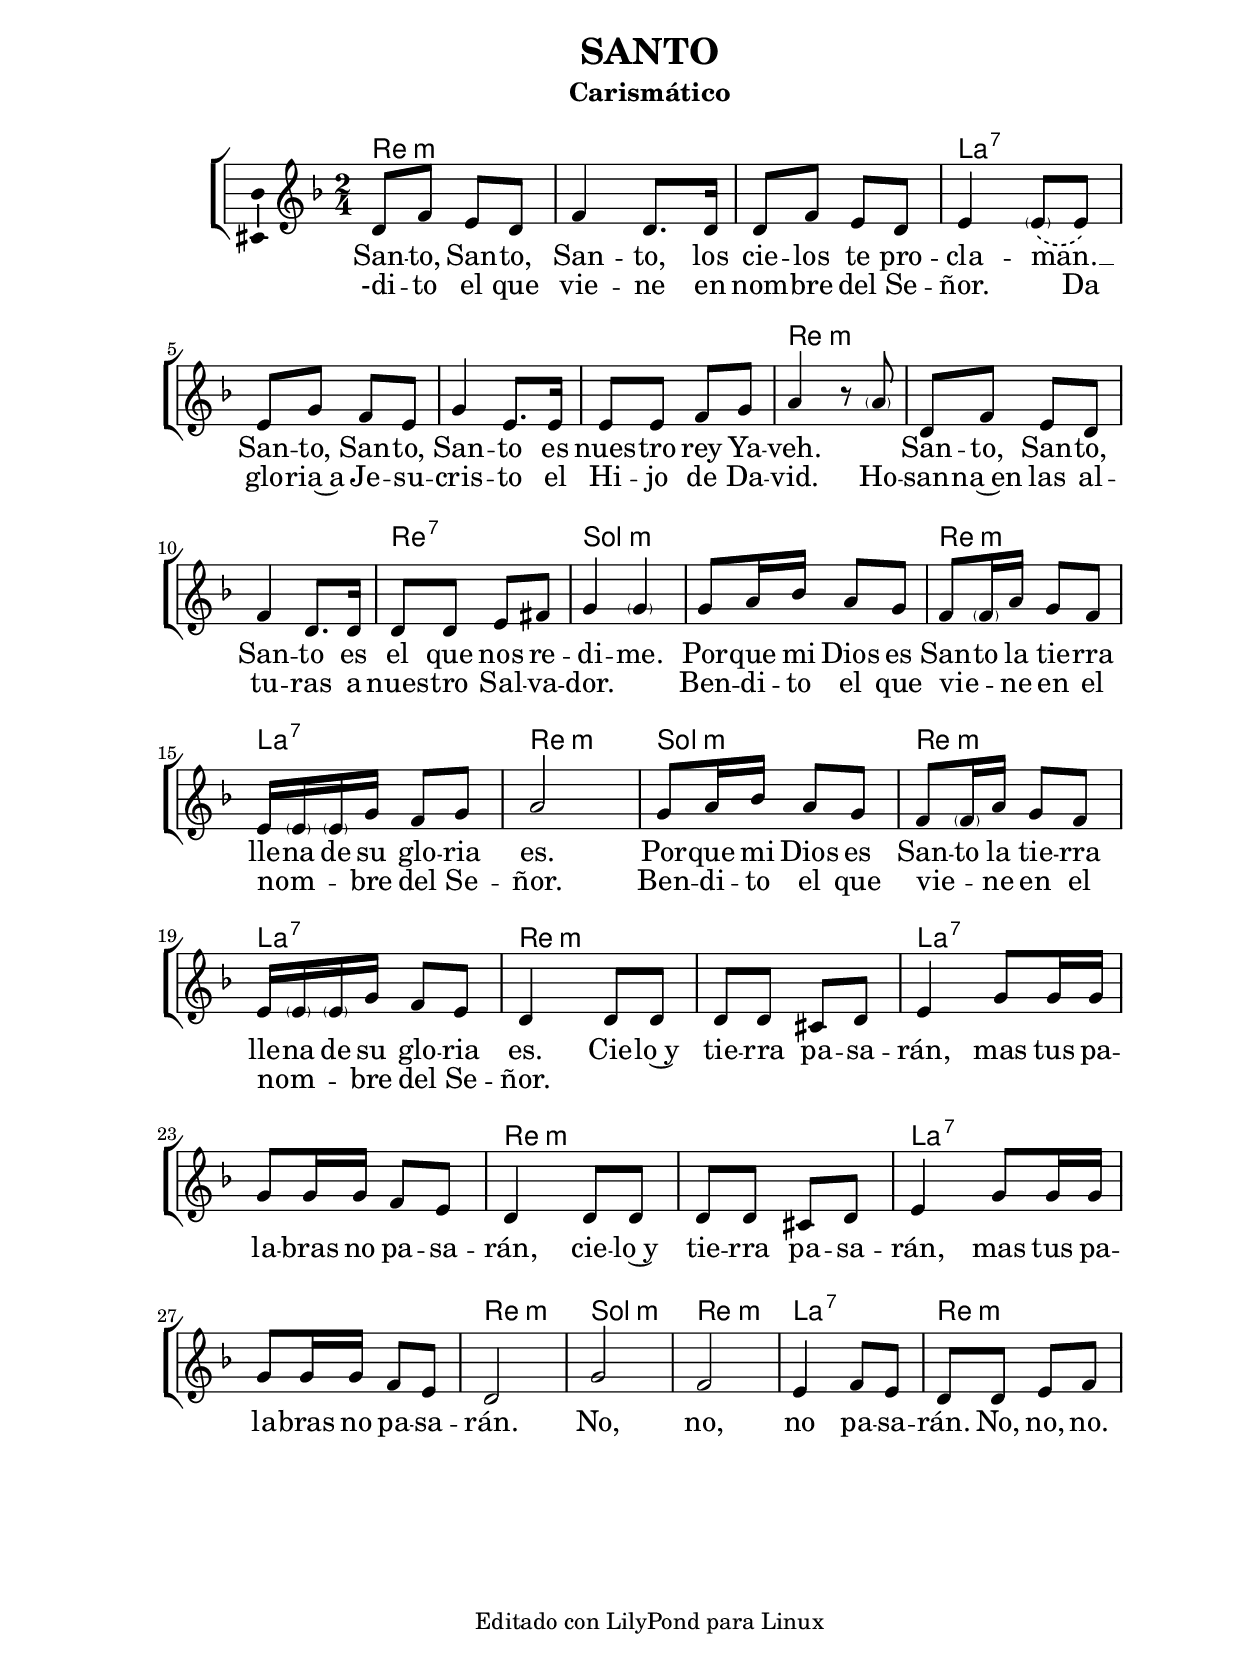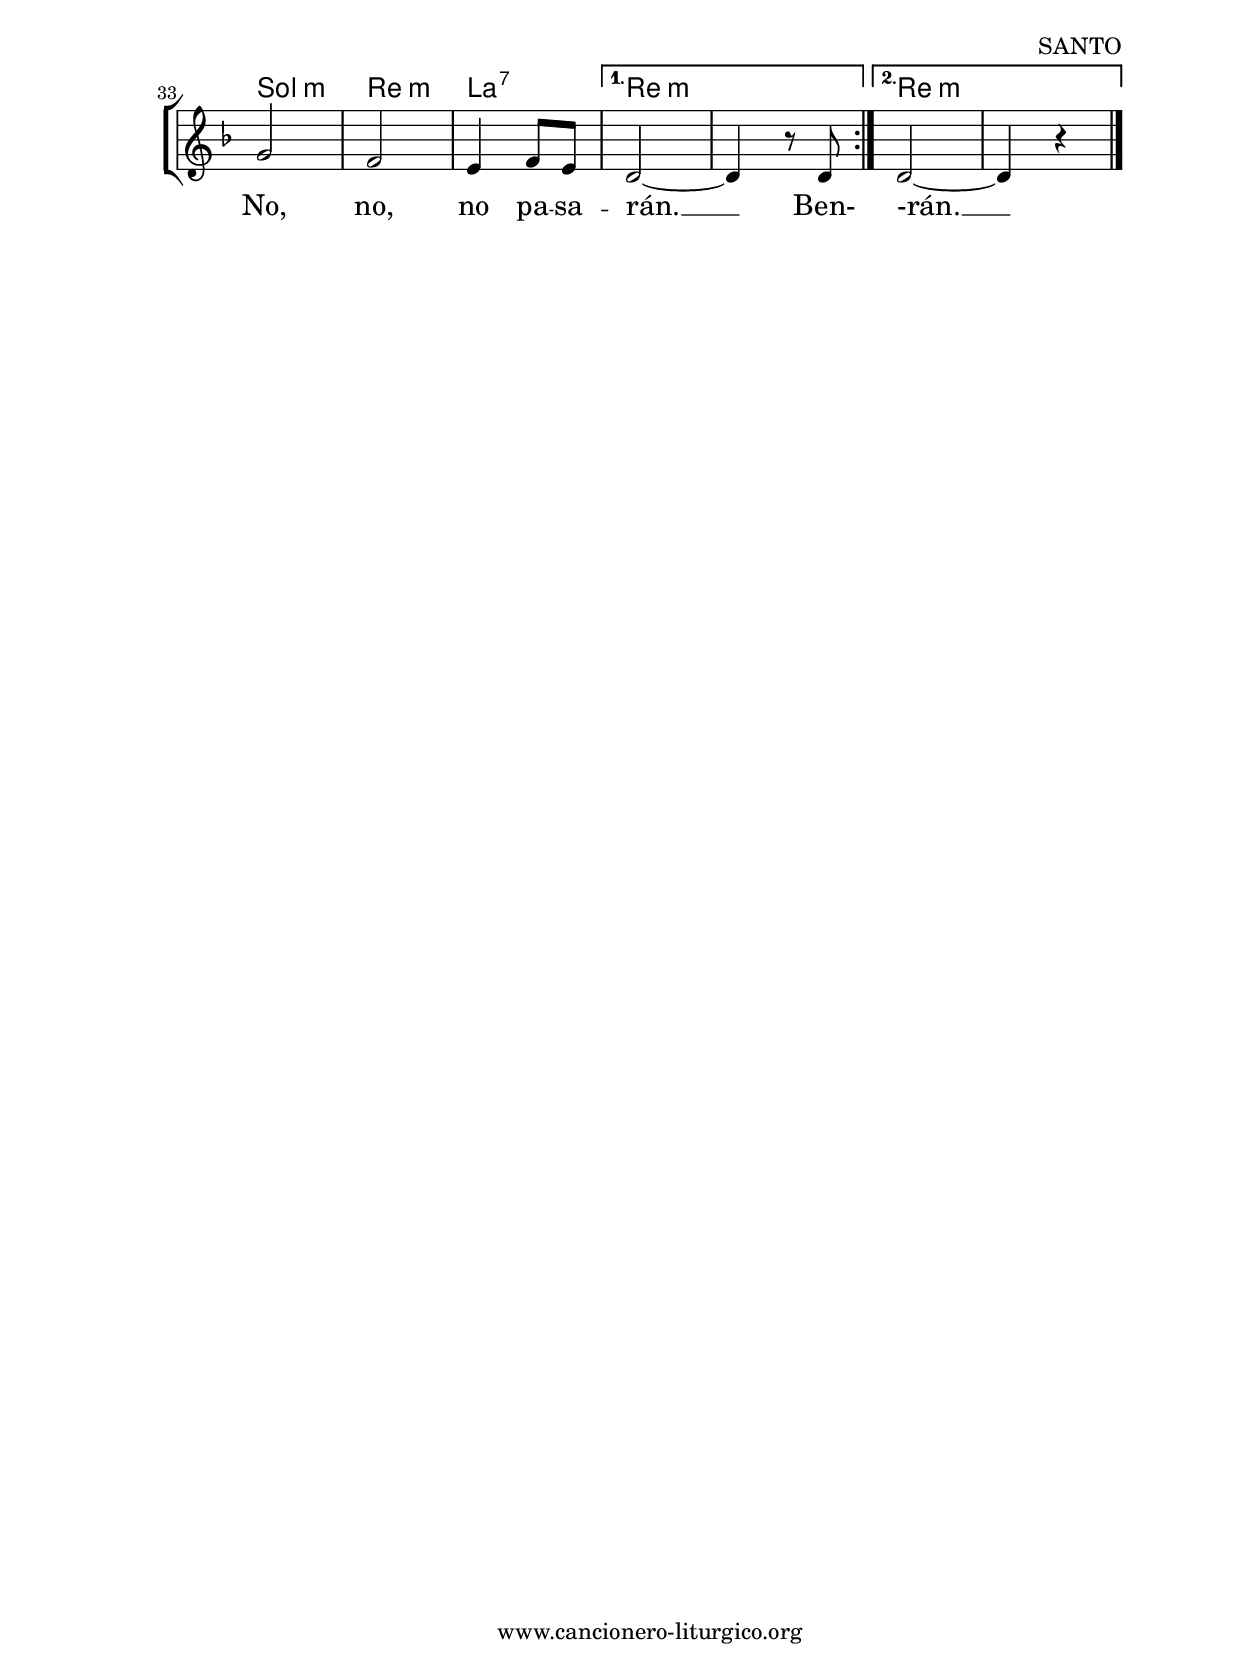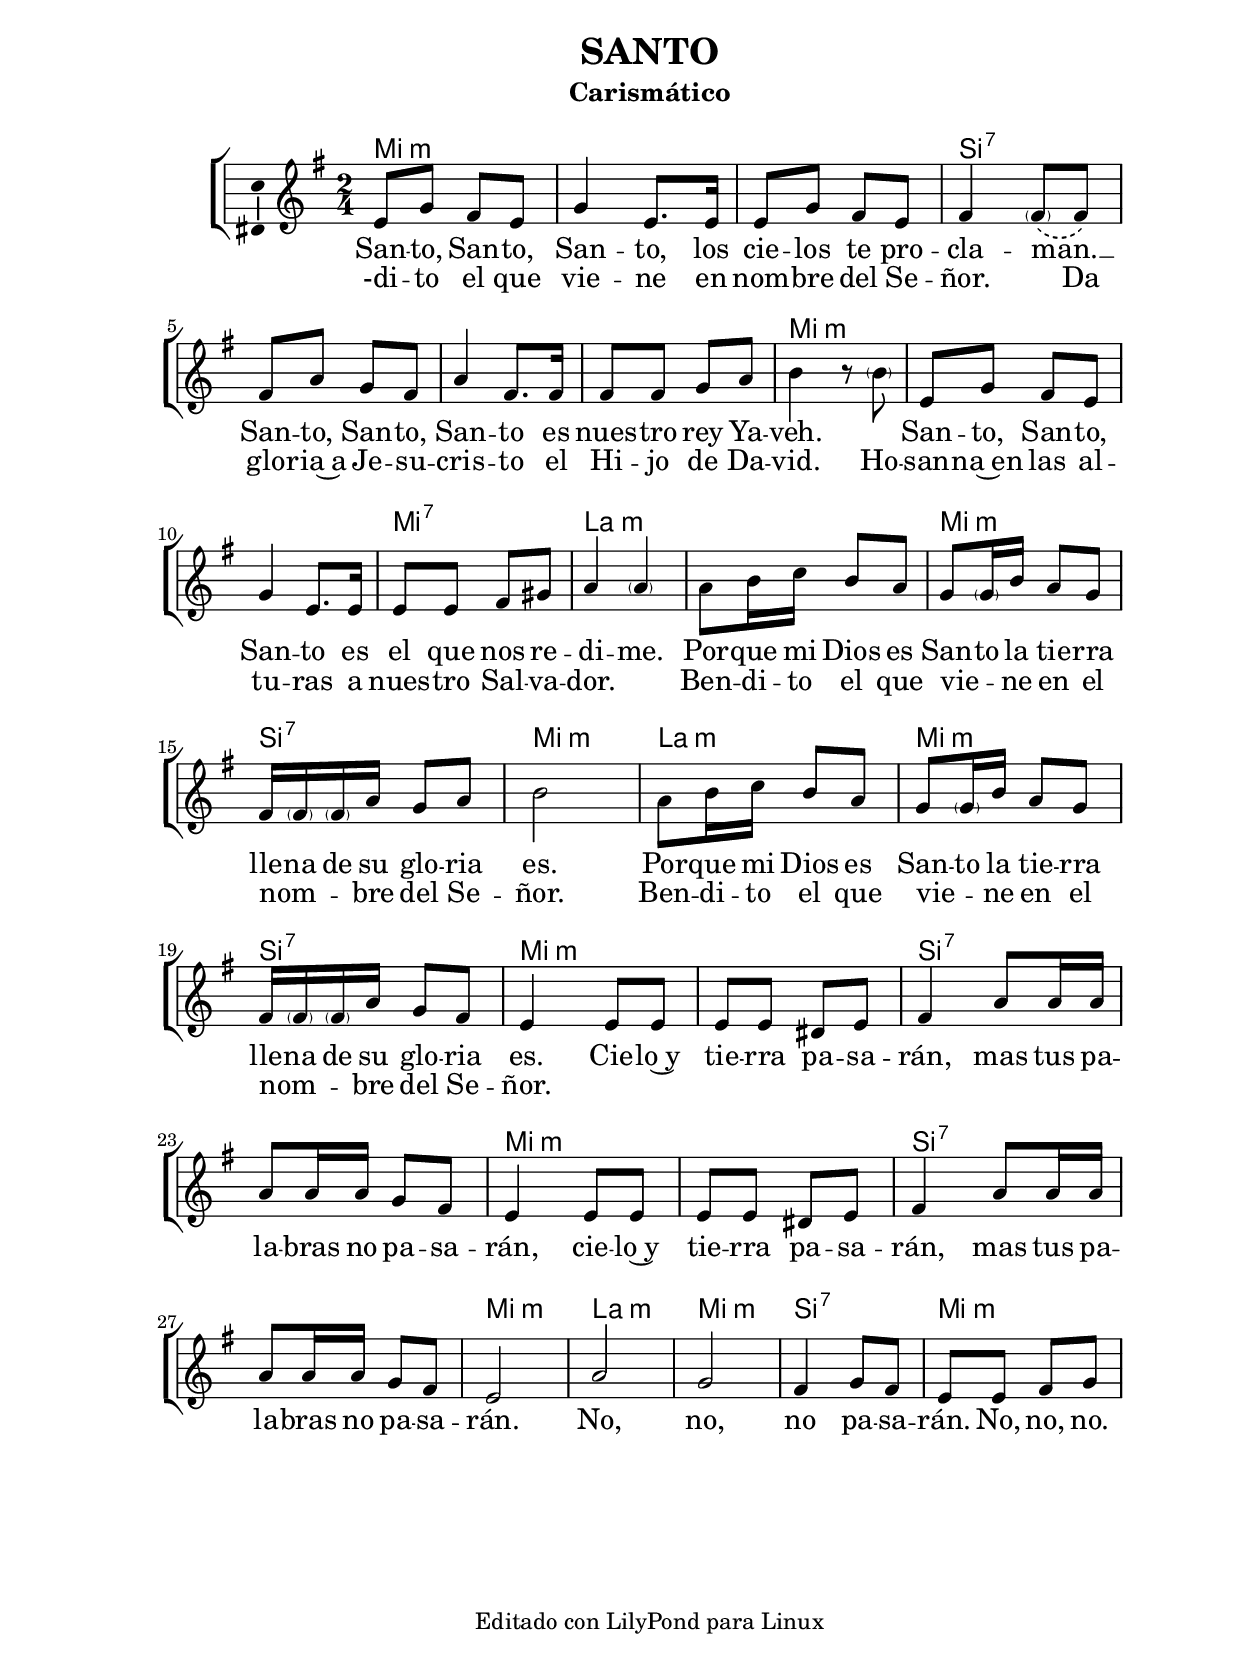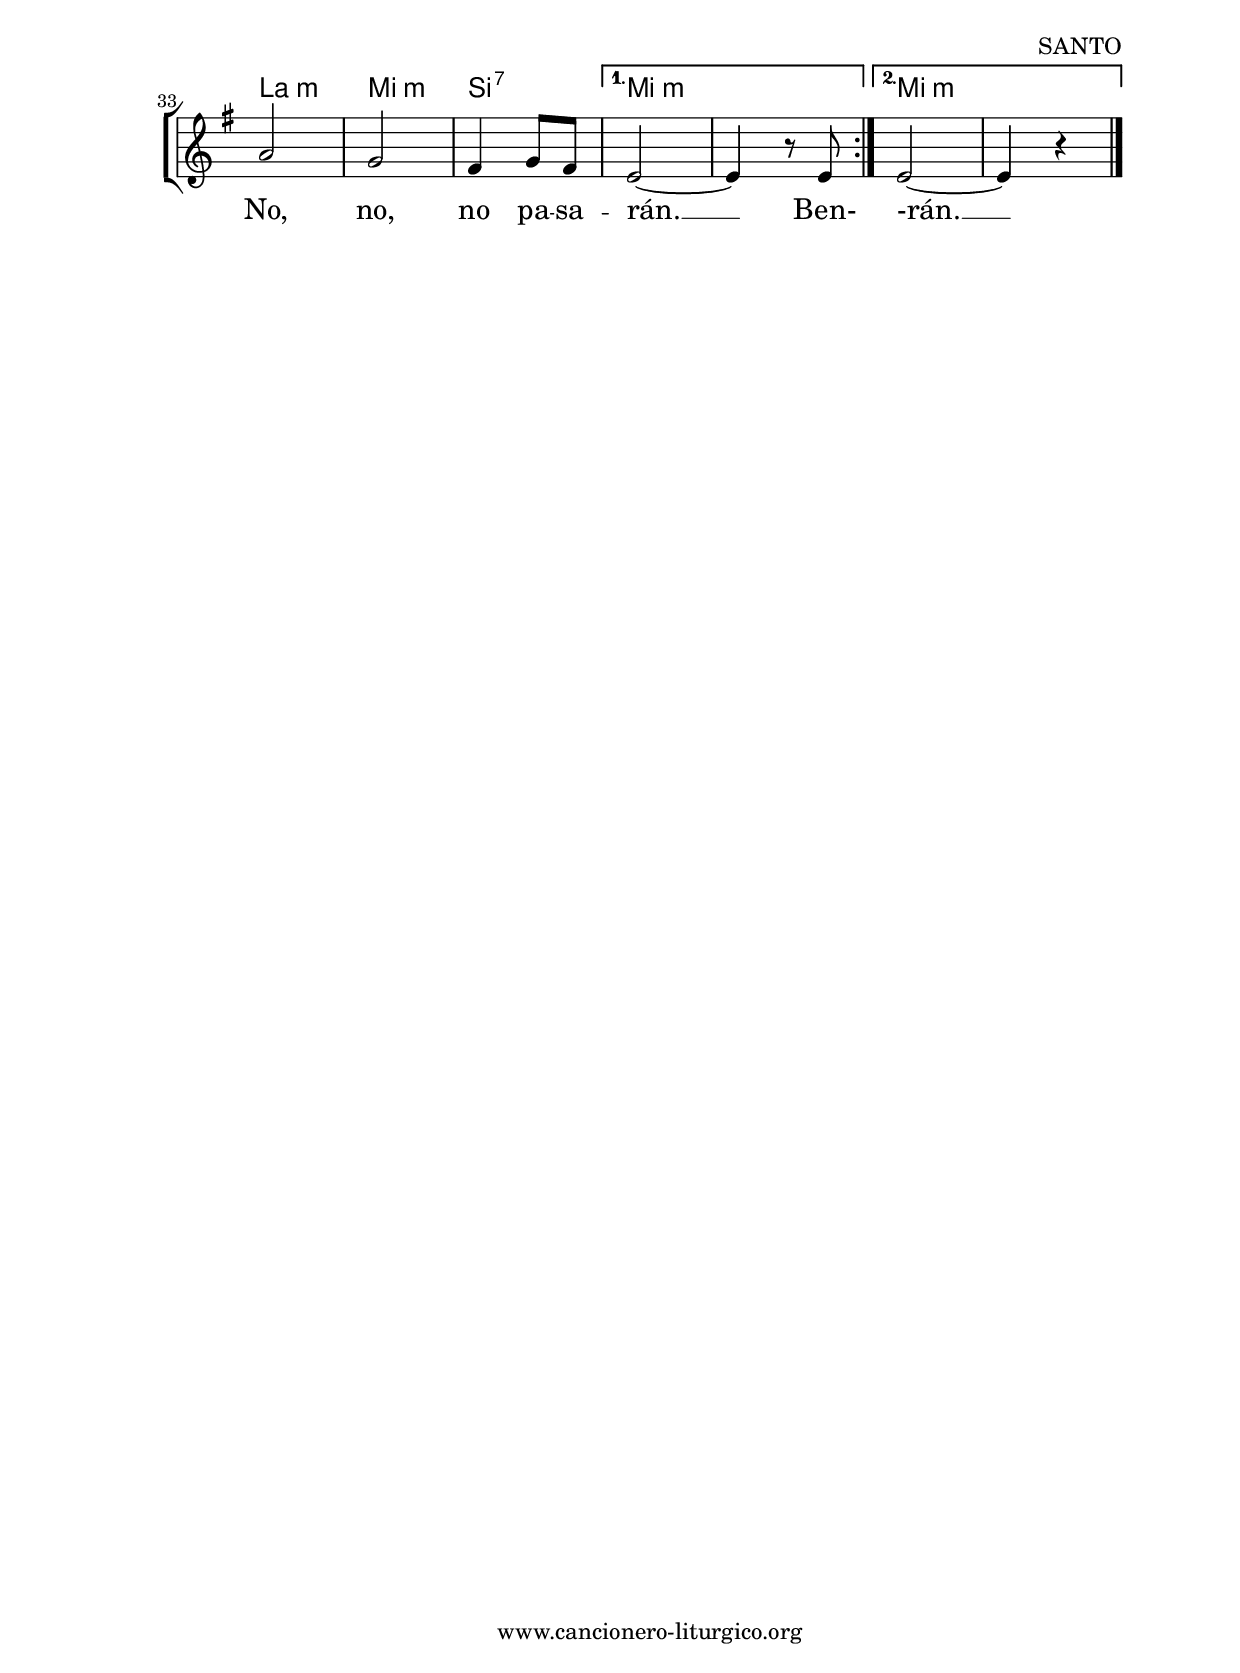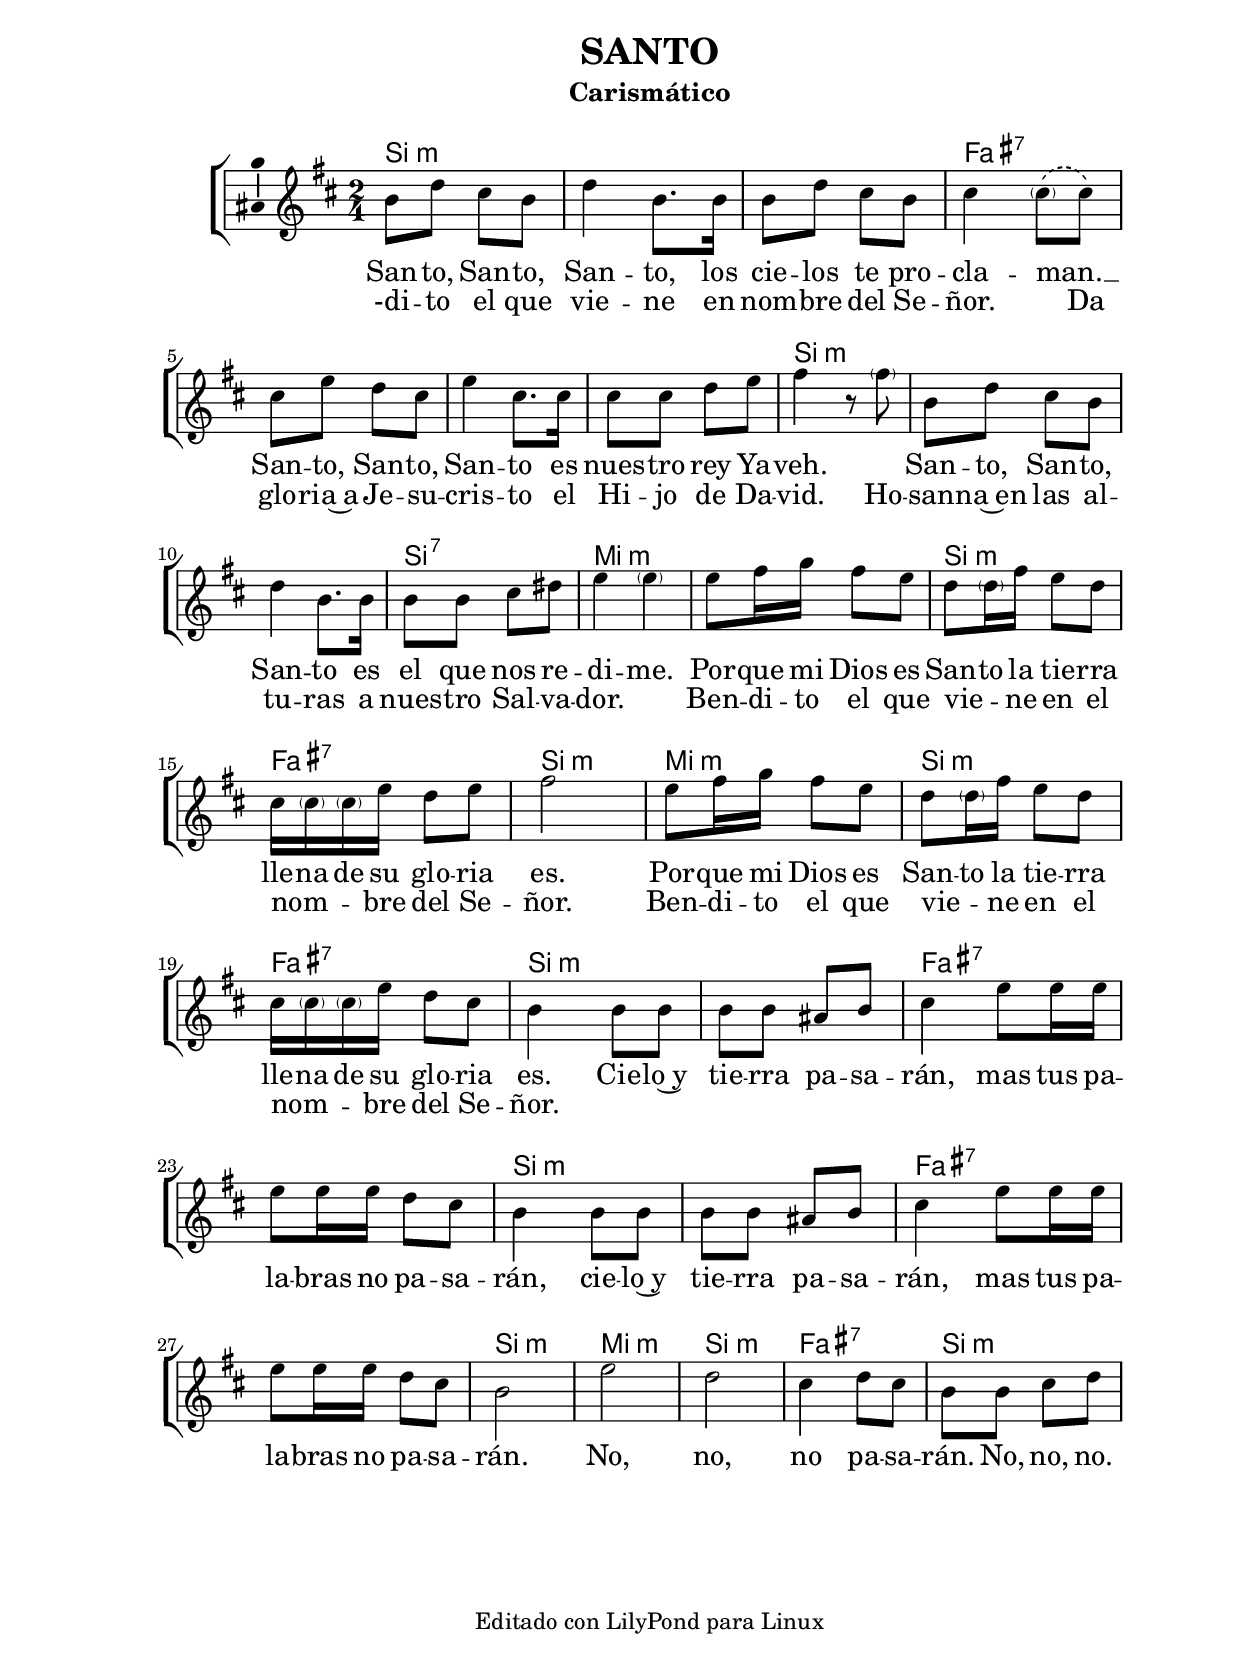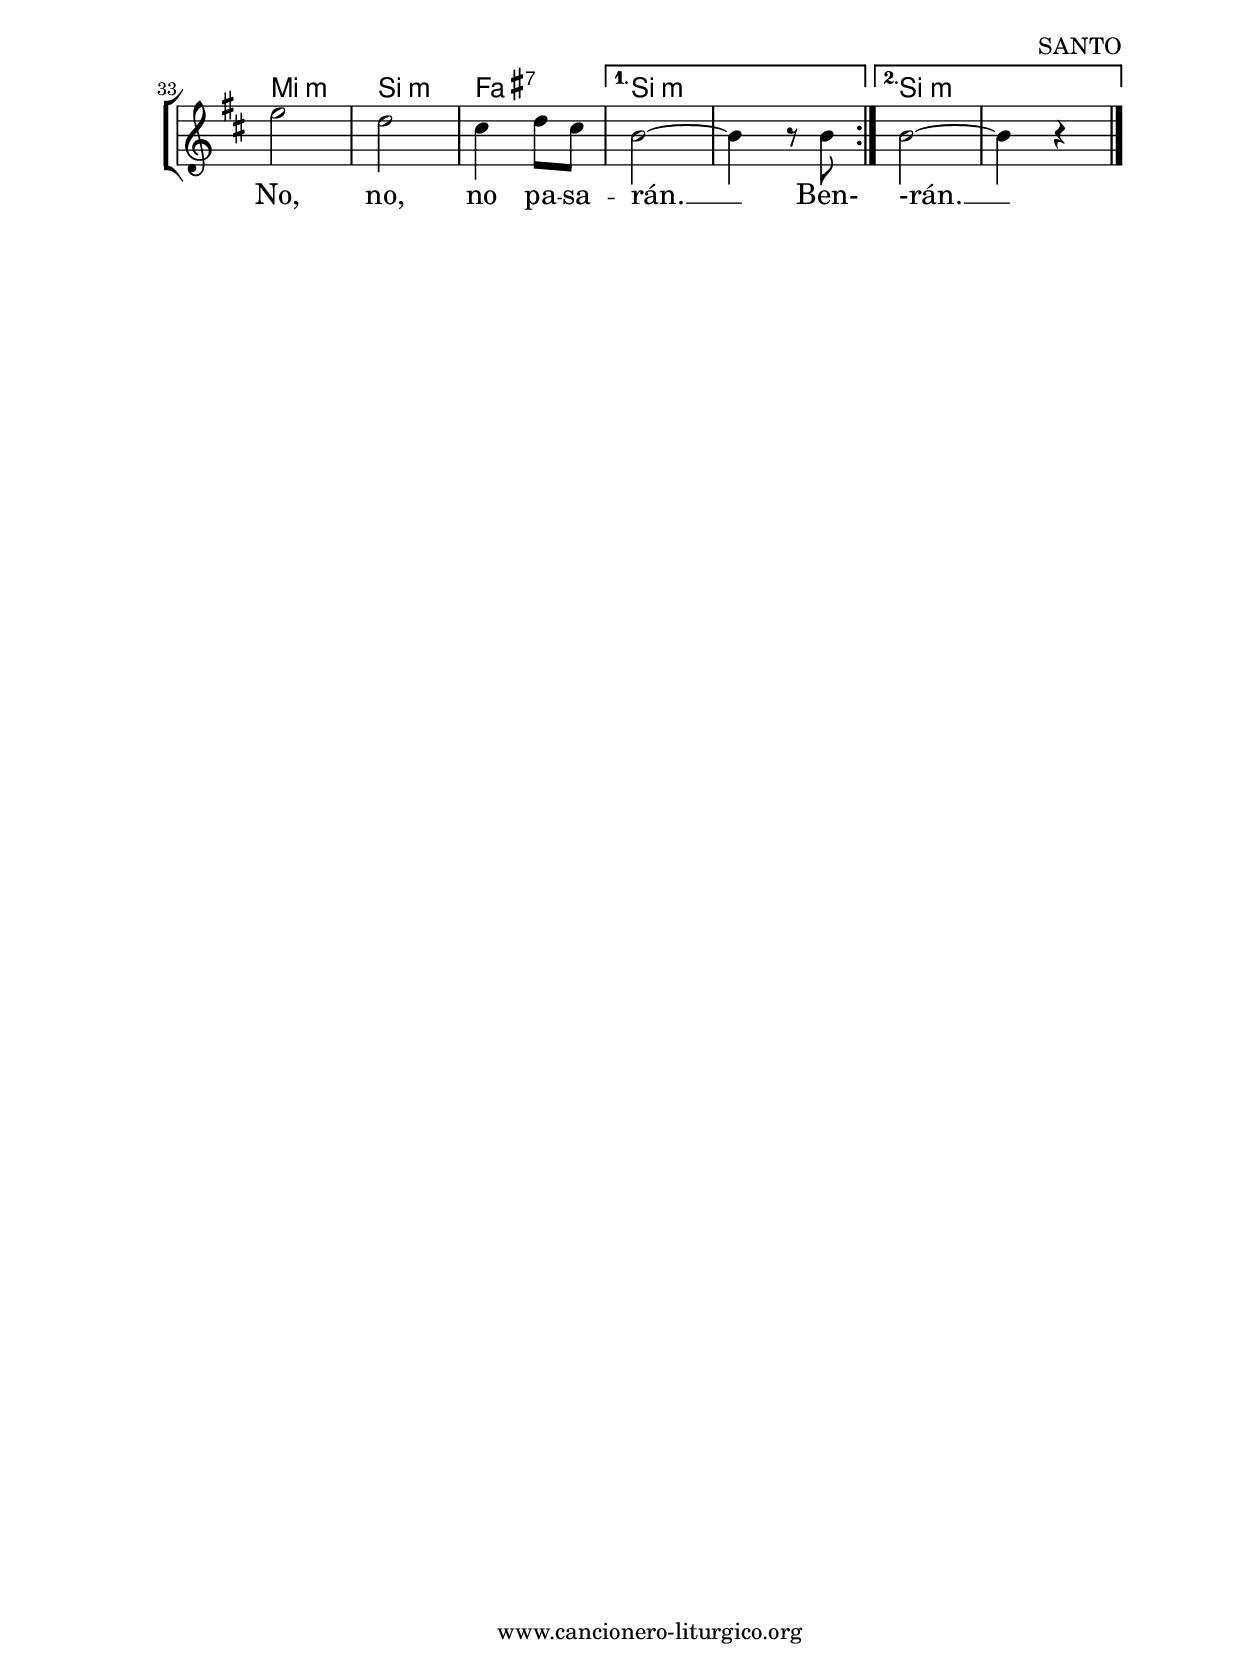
%
%para convertir .midi en .wav:
%timidity filename.midi -Ow -o finename.wav
%
%
%Para convertir de .wav a .mp3:
%lame -h -m j filename.wav
%
%
%para escuchar el midi:
%timidity nombrefichero.midi
%


%versión de lilypond para la que se ha escrito esta partitura:
\version "2.16.0"

	%Tamaño papel
	#(set-default-paper-size "a4")
	%Tamaño partitura
	#(set-global-staff-size 20)
	%No responde al pulsar sobre una nota
	#(ly:set-option 'point-and-click #f)

%parámetros del encabezamiento:
\header {
	title = "SANTO"
	subtitle = "Carismático"
	composer = ""
	poet = ""
	meter = ""
	arranger = ""
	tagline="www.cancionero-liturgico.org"
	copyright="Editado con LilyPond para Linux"
	}

%parámetros asociados al papel:
\paper  {
	oddHeaderMarkup = \markup {\fill-line { \on-the-fly #not-first-page \fromproperty #'header:title \on-the-fly #not-first-page \fromproperty #'header:composer }}
	evenHeaderMarkup = \markup {\fill-line { \fromproperty #'header:composer \fromproperty #'header:title }}
	#(set-paper-size "a4")
	print-page-number = ##f
	first-page-number = 1
	print-first-page-number = ##f
%	head-separation = 3.0 \cm
	top-margin = 2.0 \cm
	bottom-margin = 0.5\cm
%%%	bottom-margin = -2.0\cm
	left-margin = 3.0 \cm
	line-width = 16.0 \cm 
	indent = 8\mm
	interscoreline = 2.\mm
	between-system-space = 15\mm
%	para que las partituras no llenen la hoja:
	ragged-bottom = ##t
%	idem para la última hoja:
	ragged-last-bottom = ##f
%	para que las partituras llenen el ancho del papel:
	ragged-last = ##f
	after-title-space = 2.5 \cm
%page-count=1
%system-count=8

	%Flexible Vertical Spacing
%	markup-markup-spacing =
%	#'((basic-distance . 15) (minimum-distance . 15) (padding . 3))
	markup-system-spacing =
	#'((basic-distance . 15) (minimum-distance . 15) (padding . 3))
	system-system-spacing =
	#'((basic-distance . 15) (minimum-distance . 15) (padding . 3))
	score-system-spacing =
	#'((basic-distance . 15) (minimum-distance . 15) (padding . 5))
%	top-system-spacing = % header
%	#'((basic-distance . 8) (minimum-distance . 0) (padding . 0))
%	top-markup-spacing =
%	#'((basic-distance . 20) (minimum-distance . 20) (padding . 0))
	last-bottom-spacing = % footer
	#'((basic-distance . 5) (minimum-distance . 5) (padding . 0))
%	score-markup-spacing =
%	#'((basic-distance . 16) (minimum-distance . 13) (padding . 0))

	}


%parámetros que afectan a toda la partitura:
global =  {
	%clave de sol (G):
	\clef G
	%armadura:
	\transpose e d
	\key e \minor
	\tempo 4=120
	\set Score.tempoHideNote = ##t
	}


acordes = {
	\italianChords
	\transpose e d
	\chordmode {

\repeat volta 2 {
e2:m s s b:7 s s
s e:m s s e:7 a:m s
e:m b:7 e:m a:m e:m
b:7 e:m s b:7 s e:m
s b:7 s e:m a:m e:m b:7
e:m a:m e:m b:7
}

\alternative {
{
e2:m s
}
{
e2:m s
}
}

	}
}

melodia =

	\transpose e d
{
	\relative c'{

	\time 2/4
%	\partial 4*1

\phrasingSlurDashed

\repeat volta 2 {
e8 g fis e
g4 e8. e16
e8 g fis e
fis4 \parenthesize fis8 \(fis\)
fis8 a g fis
a4 fis8. fis16
fis8 fis g a
b4 r8 \parenthesize b8

e,8 g fis e
g4 e8. e16
e8 e fis gis
a4 \parenthesize a
a8 b16 c b8 a
g8 \parenthesize g16 b a8 g
fis16 \parenthesize fis \parenthesize fis a g8 a
b2

a8 b16 c b8 a
g8 \parenthesize g16 b a8 g
fis16 \parenthesize fis \parenthesize fis a g8 fis
e4

% s4
%\break
% s4 

e8 e
e8 e dis e
fis4 a8 a16 a
a8 a16  a g8 fis
e4 e8 e
e8 e dis e
fis4 a8 a16 a
a8 a16 a g8 fis
e2

a2
g2
fis4 g8 fis
e8 e fis g
a2
g2
fis4 g8 fis
}

\alternative {
{
e2~
e4 r8 e8
}
{
e2~
e4 r4
}
}

	\bar "|."
	}
}


texto = \lyricmode {
San -- to, San -- to, San -- to,
los cie -- los te pro -- cla -- man. __ _
San -- to, San -- to, San -- to
es nues -- tro rey Ya -- veh. \skip1
San -- to, San -- to, San -- to
es el que nos re -- di -- me.

Por -- que mi Dios es San -- to
la tie -- rra lle -- na
de su glo -- ria es.
Por -- que mi Dios es San -- to
la tie -- rra lle -- na
de su glo -- ria es.

Cie -- lo~y tie -- rra pa -- sa -- rán,
mas tus pa -- la -- bras no pa -- sa -- rán,
cie -- lo~y tie -- rra pa -- sa -- rán,
mas tus pa -- la -- bras no pa -- sa -- rán.
No, no, no pa -- sa -- rán.
No, no, no.
No, no, no pa -- sa -- rán. __

Ben-
-rán. __
	}

textodos = \lyricmode {
-di -- to el que vie -- ne
en nom -- bre del Se -- ñor. \skip1
Da glo -- ria~a Je -- su -- cris -- to
el Hi -- jo de Da -- vid.
Ho -- san -- na~en las al -- tu -- ras
a nues -- tro Sal -- va -- dor. \skip1
Ben -- di -- to el que vie -- _ ne
en el nom -- _ _ bre del Se -- ñor.
Ben -- di -- to el que vie -- _ ne
en el nom -- _ _ bre del Se -- ñor.
	}


acordesStaff = \context ChordNames = acordesStaff <<
	\set chordChanges = ##t
	\acordes
	>>


vozStaff = \context Voice = vozStaff
\with {\consists "Ambitus_engraver"}
<<
	\set Staff.midiInstrument = #"electric guitar (jazz)"
	\set Staff.midiMinimumVolume = #0.7
	\set Staff.midiMaximumVolume = #0.9
	\global
	\relative c' \melodia
	>>

textoStaff = \context Lyrics = textoStaff <<
	\lyricsto vozStaff \texto
	>>

textodosStaff = \context Lyrics = textodosStaff <<
	\lyricsto vozStaff \textodos
	>>

\book {
	\score {
		\context ChoirStaff {
			\override StaffGroup.SystemStartBracket #'collapse-height = #1
			\override Score.SystemStartBar #'collapse-height = #1
			<<
			\acordesStaff
			\vozStaff
			\textoStaff
			\textodosStaff
			>>
			}
		\layout {
	    		\context {
				\Lyrics
				\override LyricText #'font-size = #2
				}
	   		 \context {
				\Score
				\override StaffSymbol #'staff-space = #(magstep +3)
				}
			}
		}
	\score {
		\unfoldRepeats
		\context ChoirStaff {
			<<
			\acordesStaff
			\vozStaff
			>>
			}
		\midi {
	  		\context {
	  			\Score
				tempoWholesPerMinute = #(ly:make-moment 70 4)
				}
			}
		}
	}



#(define output-suffix "C")
\book {
	\score {
		\context ChoirStaff {
			\override StaffGroup.SystemStartBracket #'collapse-height = #1
			\override Score.SystemStartBar #'collapse-height = #1
\transpose c d
			<<
			\acordesStaff
			\vozStaff
			\textoStaff
			\textodosStaff
			>>
			}
		\layout {
	    		\context {
				\Lyrics
				\override LyricText #'font-size = #2
				}
	   		 \context {
				\Score
				\override StaffSymbol #'staff-space = #(magstep +3)
				}
			}
		}
	}

#(define output-suffix "S")
\book {
	\score {
		\context ChoirStaff {
			\override StaffGroup.SystemStartBracket #'collapse-height = #1
			\override Score.SystemStartBar #'collapse-height = #1
\transpose c a
			<<
			\acordesStaff
			\vozStaff
			\textoStaff
			\textodosStaff
			>>
			}
		\layout {
	    		\context {
				\Lyrics
				\override LyricText #'font-size = #2
				}
	   		 \context {
				\Score
				\override StaffSymbol #'staff-space = #(magstep +3)
				}
			}
		}
	}


